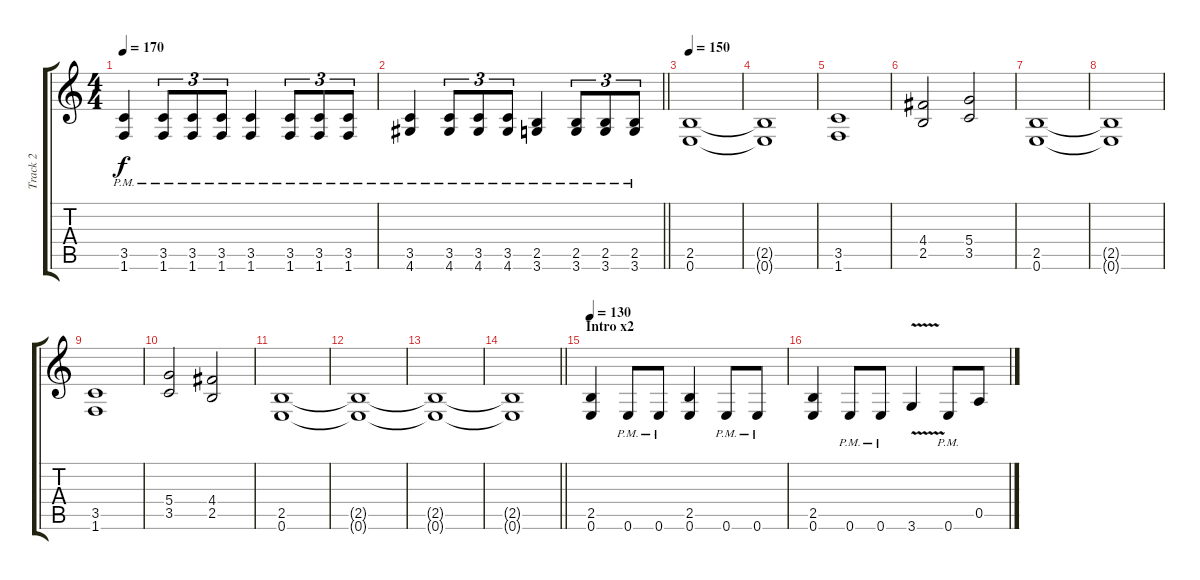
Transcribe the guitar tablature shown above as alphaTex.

\track ("Track 2" "Track 2") {instrument distortionguitar}
\staff {score tabs}
\tuning (E4 B3 G3 D3 A2 E2) {hide}
\ts (4 4)
\tempo 170
\clef g2
\ks c
(3.5{pm} 1.6{pm}).4{dy f} (3.5{pm} 1.6{pm}).8{tu (3 2)} (3.5{pm} 1.6{pm}).8{tu (3 2)} (3.5{pm} 1.6{pm}).8{tu (3 2)} (3.5{pm} 1.6{pm}).4 (3.5{pm} 1.6{pm}).8{tu (3 2)} (3.5{pm} 1.6{pm}).8{tu (3 2)} (3.5{pm} 1.6{pm}).8{tu (3 2)} |
\barLineRight lightlight
(3.5{pm} 4.6{pm}).4 (3.5{pm} 4.6{pm}).8{tu (3 2)} (3.5{pm} 4.6{pm}).8{tu (3 2)} (3.5{pm} 4.6{pm}).8{tu (3 2)} (2.5{pm} 3.6{pm}).4 (2.5{pm} 3.6{pm}).8{tu (3 2)} (2.5{pm} 3.6{pm}).8{tu (3 2)} (2.5{pm} 3.6{pm}).8{tu (3 2)} |
\section ("" "")
\tempo 150
(2.5 0.6).1 |
(2.5{t} 0.6{t}).1 |
(3.5 1.6).1 |
(4.4 2.5).2 (5.4 3.5).2 |
(2.5 0.6).1 |
(2.5{t} 0.6{t}).1 |
(3.5 1.6).1 |
(5.4 3.5).2 (4.4 2.5).2 |
(2.5 0.6).1 |
(2.5{t} 0.6{t}).1 |
(2.5{t} 0.6{t}).1 |
\barLineRight lightlight
(2.5{t} 0.6{t}).1 |
\section ("" "Intro x2")
\tempo 130
(2.5 0.6).4 0.6{pm}.8 0.6{pm}.8 (2.5 0.6).4 0.6{pm}.8 0.6{pm}.8 |
(2.5 0.6).4 0.6{pm}.8 0.6{pm}.8 3.6{v}.4 0.6{pm}.8 0.5.8
